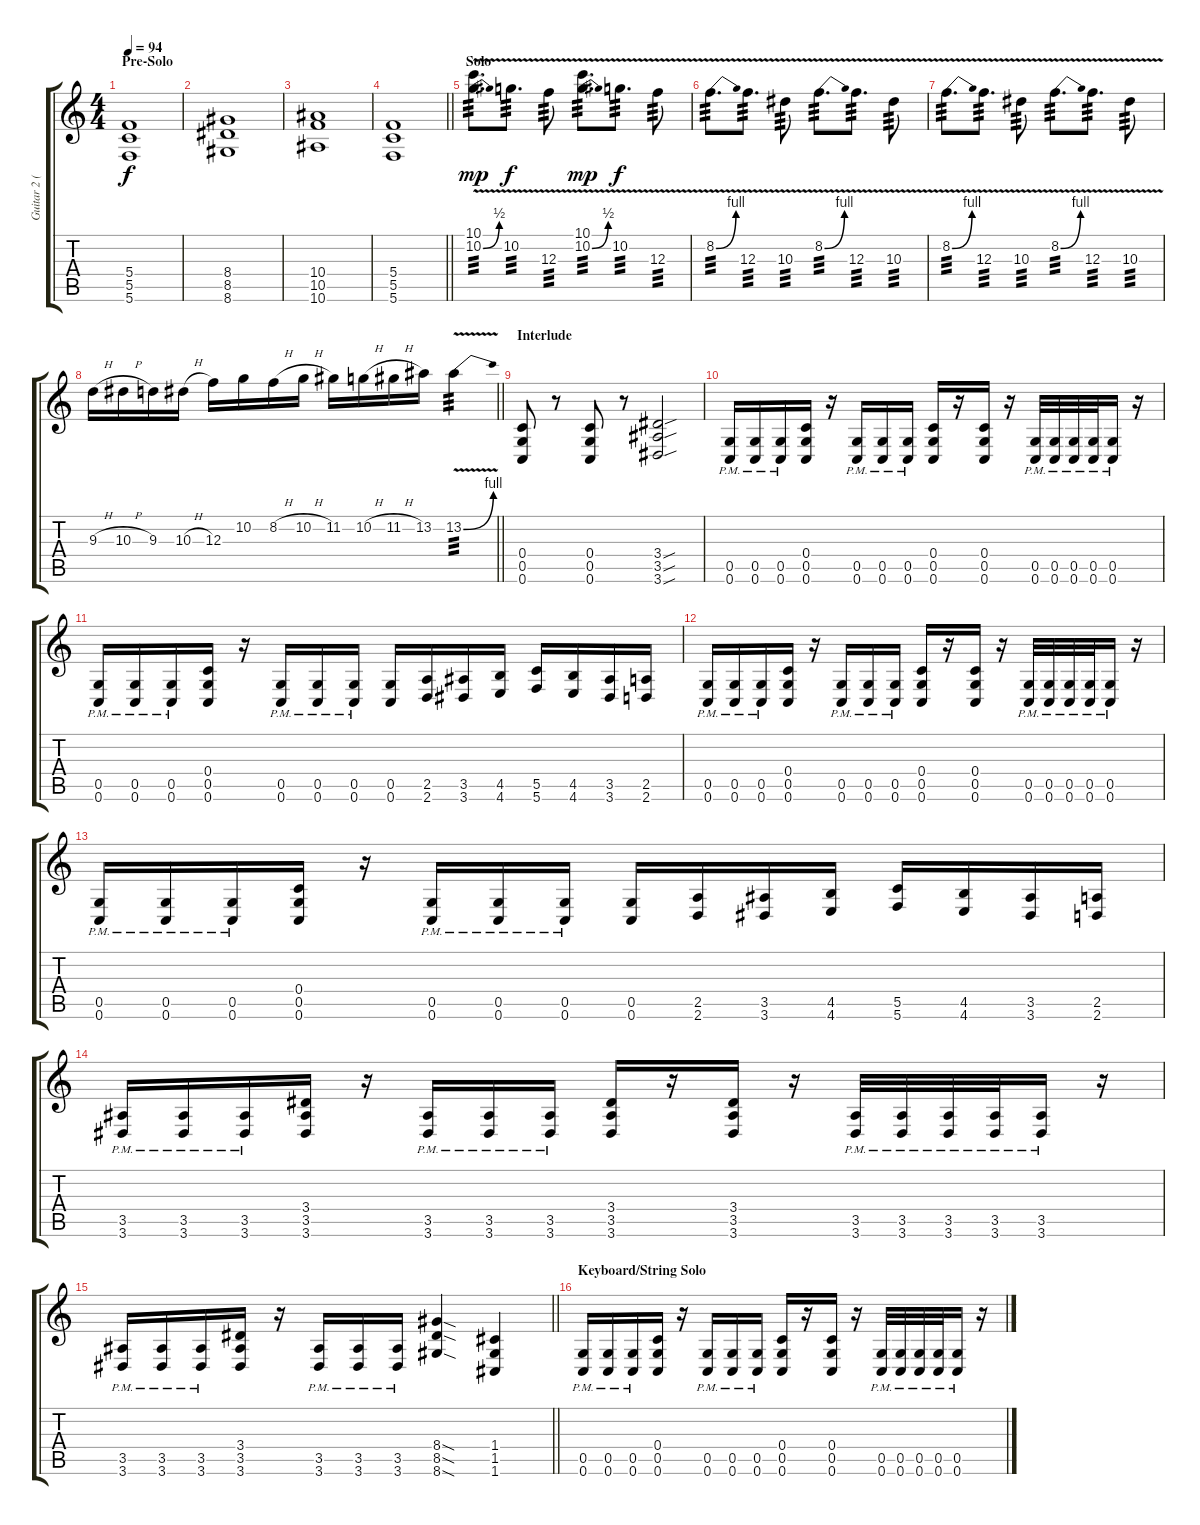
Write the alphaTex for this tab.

\track ("Guitar 2 (Travis Miguel)" "Guitar 2 (") {instrument distortionguitar}
\staff {score tabs}
\tuning (D4 A3 F3 C3 G2 C2) {hide}
\ts (4 4)
\section ("" "Pre-Solo")
\tempo 94
\clef g2
\ks c
(5.4 5.5 5.6).1{dy f} |
(8.4 8.5 8.6).1 |
(10.4 10.5 10.6).1 |
\barLineRight lightlight
(5.4 5.5 5.6).1 |
\section ("" "Solo")
(10.1 10.2{be (bend 0 0 60 2) v}).8{d tp 3 dy mp volume 14} 10.2{v}.8{d tp 3 dy f} 12.3{v}.8{tp 3} (10.1 10.2{be (bend 0 0 60 2) v}).8{d tp 3 dy mp} 10.2{v}.8{d tp 3 dy f} 12.3{v}.8{tp 3} |
8.2{be (bend 0 0 60 4) v}.8{d tp 3} 12.3{v}.8{d tp 3} 10.3{v}.8{tp 3} 8.2{be (bend 0 0 60 4) v}.8{d tp 3} 12.3{v}.8{d tp 3} 10.3{v}.8{tp 3} |
8.2{be (bend 0 0 60 4) v}.8{d tp 3} 12.3{v}.8{d tp 3} 10.3{v}.8{tp 3} 8.2{be (bend 0 0 60 4) v}.8{d tp 3} 12.3{v}.8{d tp 3} 10.3{v}.8{tp 3} |
\barLineRight lightlight
9.3{h}.16 10.3{h}.16 9.3.16 10.3{h}.16 12.3.16 10.2.16 8.2{h}.16 10.2{h}.16 11.2.16 10.2{h}.16 11.2{h}.16 13.2.16 13.2{be (bend 0 0 60 4) v}.4{tp 3} |
\section ("" "Interlude")
(0.4 0.5 0.6).8{volume 11} r.8 (0.4 0.5 0.6).8 r.8 (3.4{sou} 3.5{sou} 3.6{sou}).2 |
(0.5{pm} 0.6{pm}).16 (0.5{pm} 0.6{pm}).16 (0.5{pm} 0.6{pm}).16 (0.4 0.5 0.6).16 r.16 (0.5{pm} 0.6{pm}).16 (0.5{pm} 0.6{pm}).16 (0.5{pm} 0.6{pm}).16 (0.4 0.5 0.6).16 r.16 (0.4 0.5 0.6).16 r.16 (0.5{pm} 0.6{pm}).32 (0.5{pm} 0.6{pm}).32 (0.5{pm} 0.6{pm}).32 (0.5{pm} 0.6{pm}).32 (0.5{pm} 0.6{pm}).16 r.16 |
(0.5{pm} 0.6{pm}).16 (0.5{pm} 0.6{pm}).16 (0.5{pm} 0.6{pm}).16 (0.4 0.5 0.6).16 r.16 (0.5{pm} 0.6{pm}).16 (0.5{pm} 0.6{pm}).16 (0.5{pm} 0.6{pm}).16 (0.5 0.6).16 (2.5 2.6).16 (3.5 3.6).16 (4.5 4.6).16 (5.5 5.6).16 (4.5 4.6).16 (3.5 3.6).16 (2.5 2.6).16 |
(0.5{pm} 0.6{pm}).16 (0.5{pm} 0.6{pm}).16 (0.5{pm} 0.6{pm}).16 (0.4 0.5 0.6).16 r.16 (0.5{pm} 0.6{pm}).16 (0.5{pm} 0.6{pm}).16 (0.5{pm} 0.6{pm}).16 (0.4 0.5 0.6).16 r.16 (0.4 0.5 0.6).16 r.16 (0.5{pm} 0.6{pm}).32 (0.5{pm} 0.6{pm}).32 (0.5{pm} 0.6{pm}).32 (0.5{pm} 0.6{pm}).32 (0.5{pm} 0.6{pm}).16 r.16 |
(0.5{pm} 0.6{pm}).16 (0.5{pm} 0.6{pm}).16 (0.5{pm} 0.6{pm}).16 (0.4 0.5 0.6).16 r.16 (0.5{pm} 0.6{pm}).16 (0.5{pm} 0.6{pm}).16 (0.5{pm} 0.6{pm}).16 (0.5 0.6).16 (2.5 2.6).16 (3.5 3.6).16 (4.5 4.6).16 (5.5 5.6).16 (4.5 4.6).16 (3.5 3.6).16 (2.5 2.6).16 |
(3.5{pm} 3.6{pm}).16 (3.5{pm} 3.6{pm}).16 (3.5{pm} 3.6{pm}).16 (3.4 3.5 3.6).16 r.16 (3.5{pm} 3.6{pm}).16 (3.5{pm} 3.6{pm}).16 (3.5{pm} 3.6{pm}).16 (3.4 3.5 3.6).16 r.16 (3.4 3.5 3.6).16 r.16 (3.5{pm} 3.6{pm}).32 (3.5{pm} 3.6{pm}).32 (3.5{pm} 3.6{pm}).32 (3.5{pm} 3.6{pm}).32 (3.5{pm} 3.6{pm}).16 r.16 |
\barLineRight lightlight
(3.5{pm} 3.6{pm}).16 (3.5{pm} 3.6{pm}).16 (3.5{pm} 3.6{pm}).16 (3.4 3.5 3.6).16 r.16 (3.5{pm} 3.6{pm}).16 (3.5{pm} 3.6{pm}).16 (3.5{pm} 3.6{pm}).16 (8.4{sod} 8.5{sod} 8.6{sod}).4 (1.4 1.5 1.6).4 |
\section ("" "Keyboard/String Solo")
(0.5{pm} 0.6{pm}).16 (0.5{pm} 0.6{pm}).16 (0.5{pm} 0.6{pm}).16 (0.4 0.5 0.6).16 r.16 (0.5{pm} 0.6{pm}).16 (0.5{pm} 0.6{pm}).16 (0.5{pm} 0.6{pm}).16 (0.4 0.5 0.6).16 r.16 (0.4 0.5 0.6).16 r.16 (0.5{pm} 0.6{pm}).32 (0.5{pm} 0.6{pm}).32 (0.5{pm} 0.6{pm}).32 (0.5{pm} 0.6{pm}).32 (0.5{pm} 0.6{pm}).16 r.16
